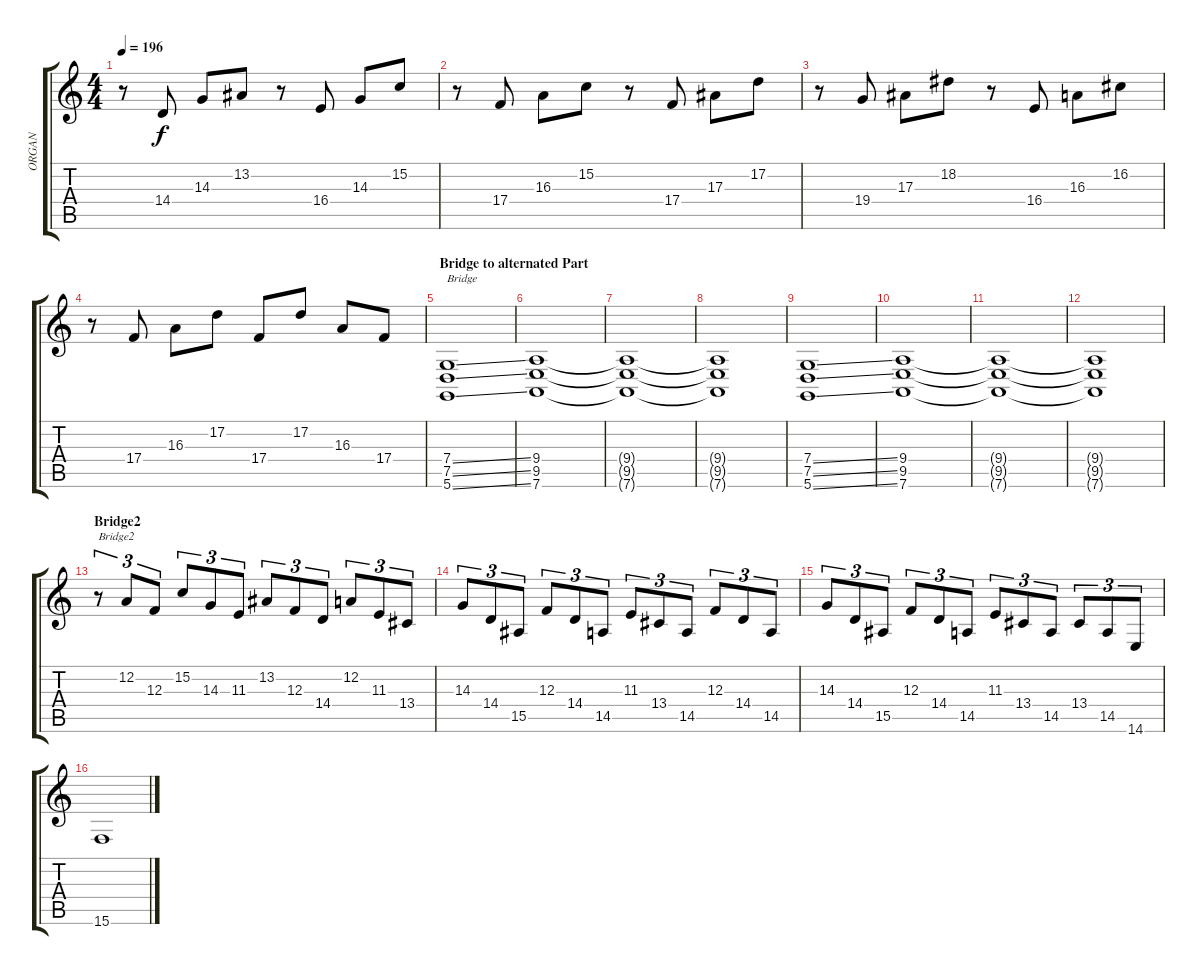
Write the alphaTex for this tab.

\track ("ORGAN" "ORGAN") {instrument churchorgan}
\staff {score tabs}
\tuning (D4 A3 F3 C3 G2 D2) {hide}
\ts (4 4)
\tempo 196
\clef g2
\ks c
r.8{dy f} 14.4.8 14.3.8 13.2.8 r.8 16.4.8 14.3.8 15.2.8 |
r.8 17.4.8 16.3.8 15.2.8 r.8 17.4.8 17.3.8 17.2.8 |
r.8 19.4.8 17.3.8 18.2.8 r.8 16.4.8 16.3.8 16.2.8 |
r.8 17.4.8 16.3.8 17.2.8 17.4.8 17.2.8 16.3.8 17.4.8 |
\section ("" "Bridge to alternated Part")
(7.4{ss} 7.5{ss} 5.6{ss}).1{txt "Bridge"} |
(9.4 9.5 7.6).1 |
(9.4{t} 9.5{t} 7.6{t}).1 |
(9.4{t} 9.5{t} 7.6{t}).1 |
(7.4{ss} 7.5{ss} 5.6{ss}).1 |
(9.4 9.5 7.6).1 |
(9.4{t} 9.5{t} 7.6{t}).1 |
(9.4{t} 9.5{t} 7.6{t}).1 |
\section ("" "Bridge2")
r.8{tu (3 2) txt "Bridge2" volume 14} 12.2.8{tu (3 2)} 12.3.8{tu (3 2)} 15.2.8{tu (3 2)} 14.3.8{tu (3 2)} 11.3.8{tu (3 2)} 13.2.8{tu (3 2)} 12.3.8{tu (3 2)} 14.4.8{tu (3 2)} 12.2.8{tu (3 2)} 11.3.8{tu (3 2)} 13.4.8{tu (3 2)} |
14.3.8{tu (3 2)} 14.4.8{tu (3 2)} 15.5.8{tu (3 2)} 12.3.8{tu (3 2)} 14.4.8{tu (3 2)} 14.5.8{tu (3 2)} 11.3.8{tu (3 2)} 13.4.8{tu (3 2)} 14.5.8{tu (3 2)} 12.3.8{tu (3 2)} 14.4.8{tu (3 2)} 14.5.8{tu (3 2)} |
14.3.8{tu (3 2)} 14.4.8{tu (3 2)} 15.5.8{tu (3 2)} 12.3.8{tu (3 2)} 14.4.8{tu (3 2)} 14.5.8{tu (3 2)} 11.3.8{tu (3 2)} 13.4.8{tu (3 2)} 14.5.8{tu (3 2)} 13.4.8{tu (3 2)} 14.5.8{tu (3 2)} 14.6.8{tu (3 2)} |
15.6.1
